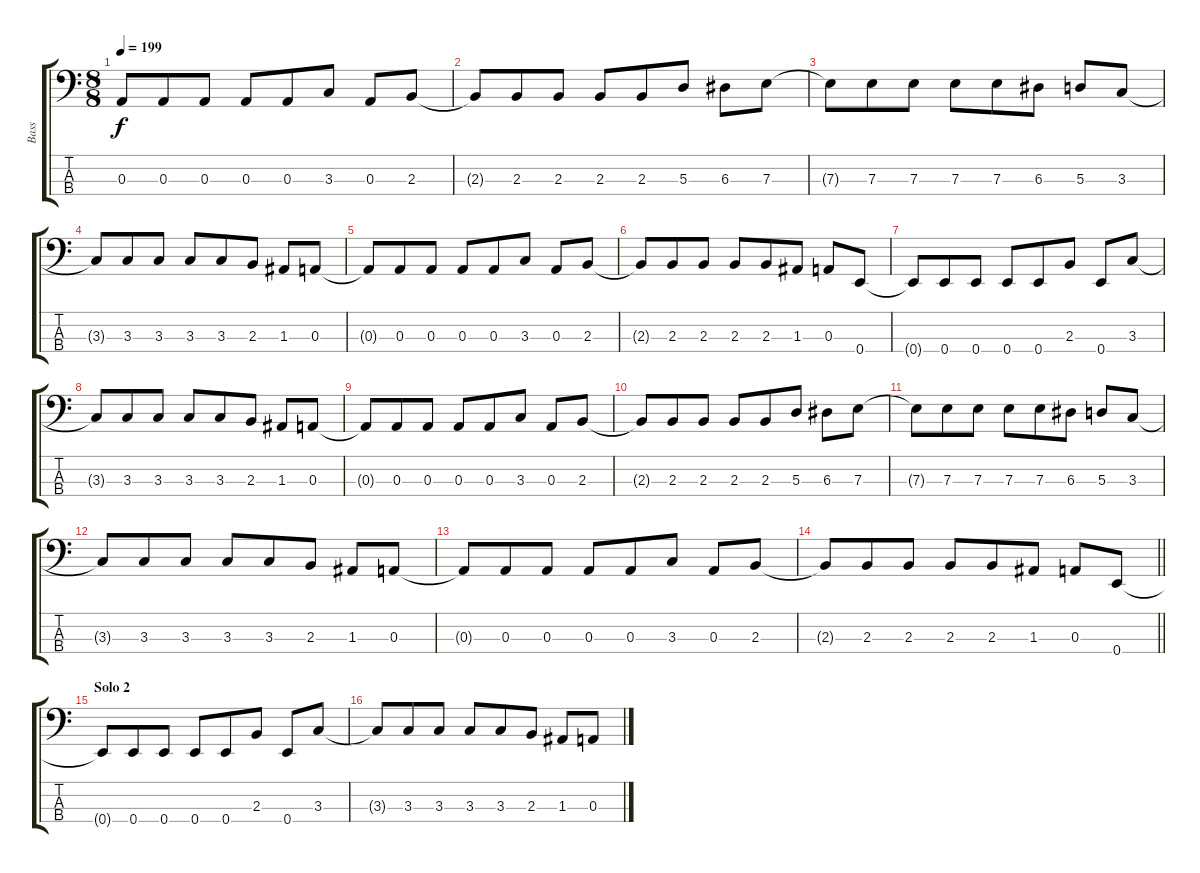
\track ("Bass" "Bass") {instrument electricbasspick}
\staff {score tabs}
\tuning (G2 D2 A1 E1) {hide}
\ts (8 8)
\tempo 199
\clef f4
\ks c
0.3{t}.8{dy f} 0.3.8 0.3.8 0.3.8 0.3.8 3.3.8 0.3.8 2.3.8 |
2.3{t}.8 2.3.8 2.3.8 2.3.8 2.3.8 5.3.8 6.3.8 7.3.8 |
7.3{t}.8 7.3.8 7.3.8 7.3.8 7.3.8 6.3.8 5.3.8 3.3.8 |
3.3{t}.8 3.3.8 3.3.8 3.3.8 3.3.8 2.3.8 1.3.8 0.3.8 |
0.3{t}.8 0.3.8 0.3.8 0.3.8 0.3.8 3.3.8 0.3.8 2.3.8 |
2.3{t}.8 2.3.8 2.3.8 2.3.8 2.3.8 1.3.8 0.3.8 0.4.8 |
0.4{t}.8 0.4.8 0.4.8 0.4.8 0.4.8 2.3.8 0.4.8 3.3.8 |
3.3{t}.8 3.3.8 3.3.8 3.3.8 3.3.8 2.3.8 1.3.8 0.3.8 |
0.3{t}.8 0.3.8 0.3.8 0.3.8 0.3.8 3.3.8 0.3.8 2.3.8 |
2.3{t}.8 2.3.8 2.3.8 2.3.8 2.3.8 5.3.8 6.3.8 7.3.8 |
7.3{t}.8 7.3.8 7.3.8 7.3.8 7.3.8 6.3.8 5.3.8 3.3.8 |
3.3{t}.8 3.3.8 3.3.8 3.3.8 3.3.8 2.3.8 1.3.8 0.3.8 |
0.3{t}.8 0.3.8 0.3.8 0.3.8 0.3.8 3.3.8 0.3.8 2.3.8 |
\barLineRight lightlight
2.3{t}.8 2.3.8 2.3.8 2.3.8 2.3.8 1.3.8 0.3.8 0.4.8 |
\section ("" "Solo 2")
0.4{t}.8 0.4.8 0.4.8 0.4.8 0.4.8 2.3.8 0.4.8 3.3.8 |
3.3{t}.8 3.3.8 3.3.8 3.3.8 3.3.8 2.3.8 1.3.8 0.3.8
